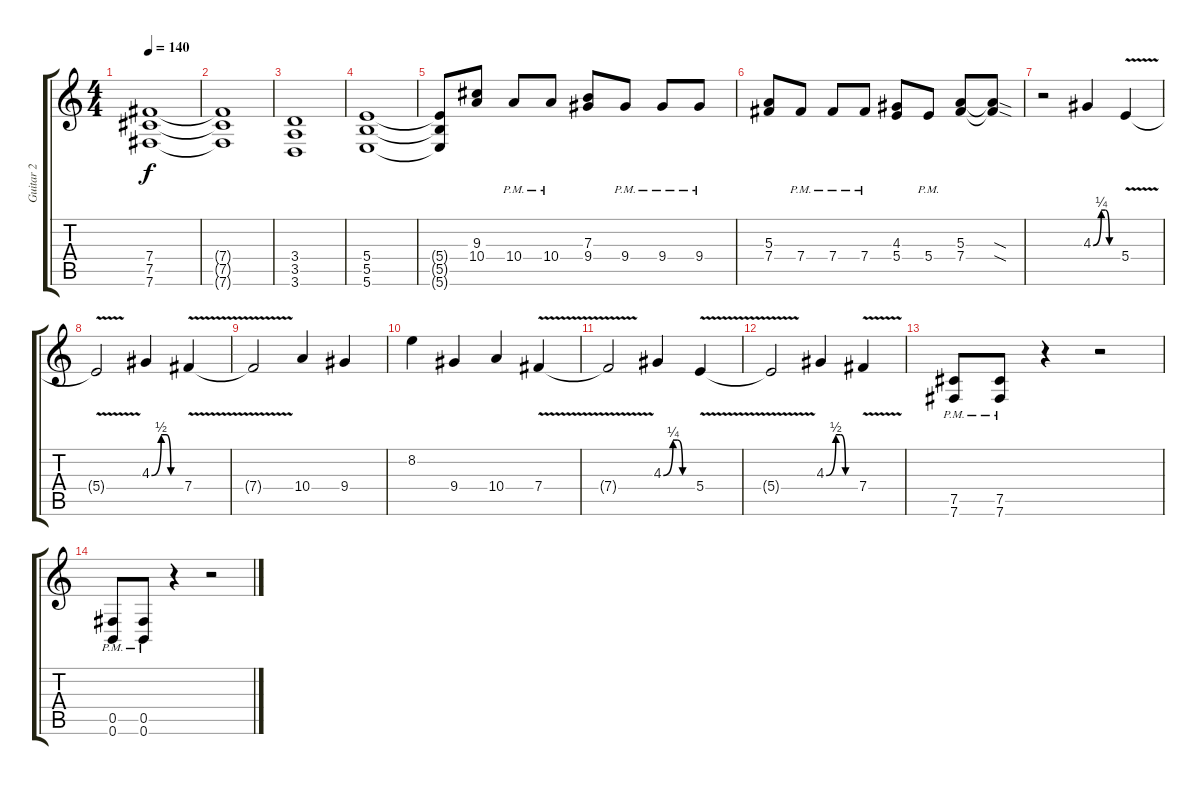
\track ("Guitar 2" "Guitar 2") {instrument distortionguitar}
\staff {score tabs}
\tuning (Db4 Ab3 E3 B2 Gb2 B1) {hide}
\ts (4 4)
\tempo 140
\clef g2
\ks c
(7.4 7.5 7.6).1{dy f} |
(7.4{t} 7.5{t} 7.6{t}).1 |
(3.4 3.5 3.6).1 |
(5.4 5.5 5.6).1 |
(5.4{t} 5.5{t} 5.6{t}).8 (9.3 10.4).8 10.4{pm}.8 10.4{pm}.8 (7.3 9.4).8 9.4{pm}.8 9.4{pm}.8 9.4{pm}.8 |
(5.3 7.4).8 7.4{pm}.8 7.4{pm}.8 7.4{pm}.8 (4.3 5.4).8 5.4{pm}.8 (5.3 7.4).8 (5.3{sod t} 7.4{sod t}).8 |
r.2 4.3{be (custom 0 0 20 1 30 1 40 0 60 0)}.4 5.4{v}.4 |
5.4{t}.2 4.3{be (custom 0 0 20 2 30 2 40 0 60 0)}.4 7.4{v}.4 |
7.4{t}.2 10.4.4 9.4.4 |
8.2.4 9.4.4 10.4.4 7.4{v}.4 |
7.4{t}.2 4.3{be (custom 0 0 20 1 30 1 40 0 60 0)}.4 5.4{v}.4 |
5.4{t}.2 4.3{be (custom 0 0 20 2 30 2 40 0 60 0)}.4 7.4{v}.4 |
(7.5{pm} 7.6{pm}).8 (7.5{pm} 7.6{pm}).8 r.4 r.2 |
(0.5{pm} 0.6{pm}).8 (0.5{pm} 0.6{pm}).8 r.4 r.2
